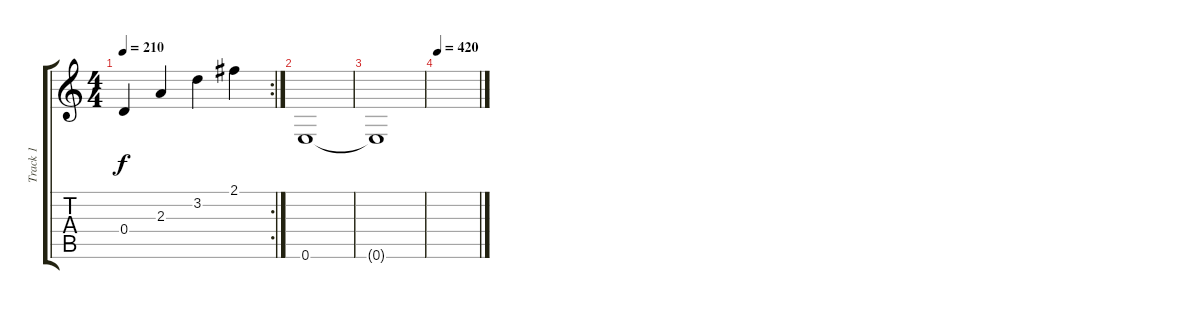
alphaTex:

\track ("Track 1" "Track 1") {instrument overdrivenguitar}
\staff {score tabs}
\tuning (E4 B3 G3 D3 A2 E2) {hide}
\rc 2
\ts (4 4)
\tempo 210
\clef g2
\ks c
0.4.4{dy f} 2.3.4 3.2.4 2.1.4 |
0.6.1 |
0.6{t}.1 |
\tempo 420
